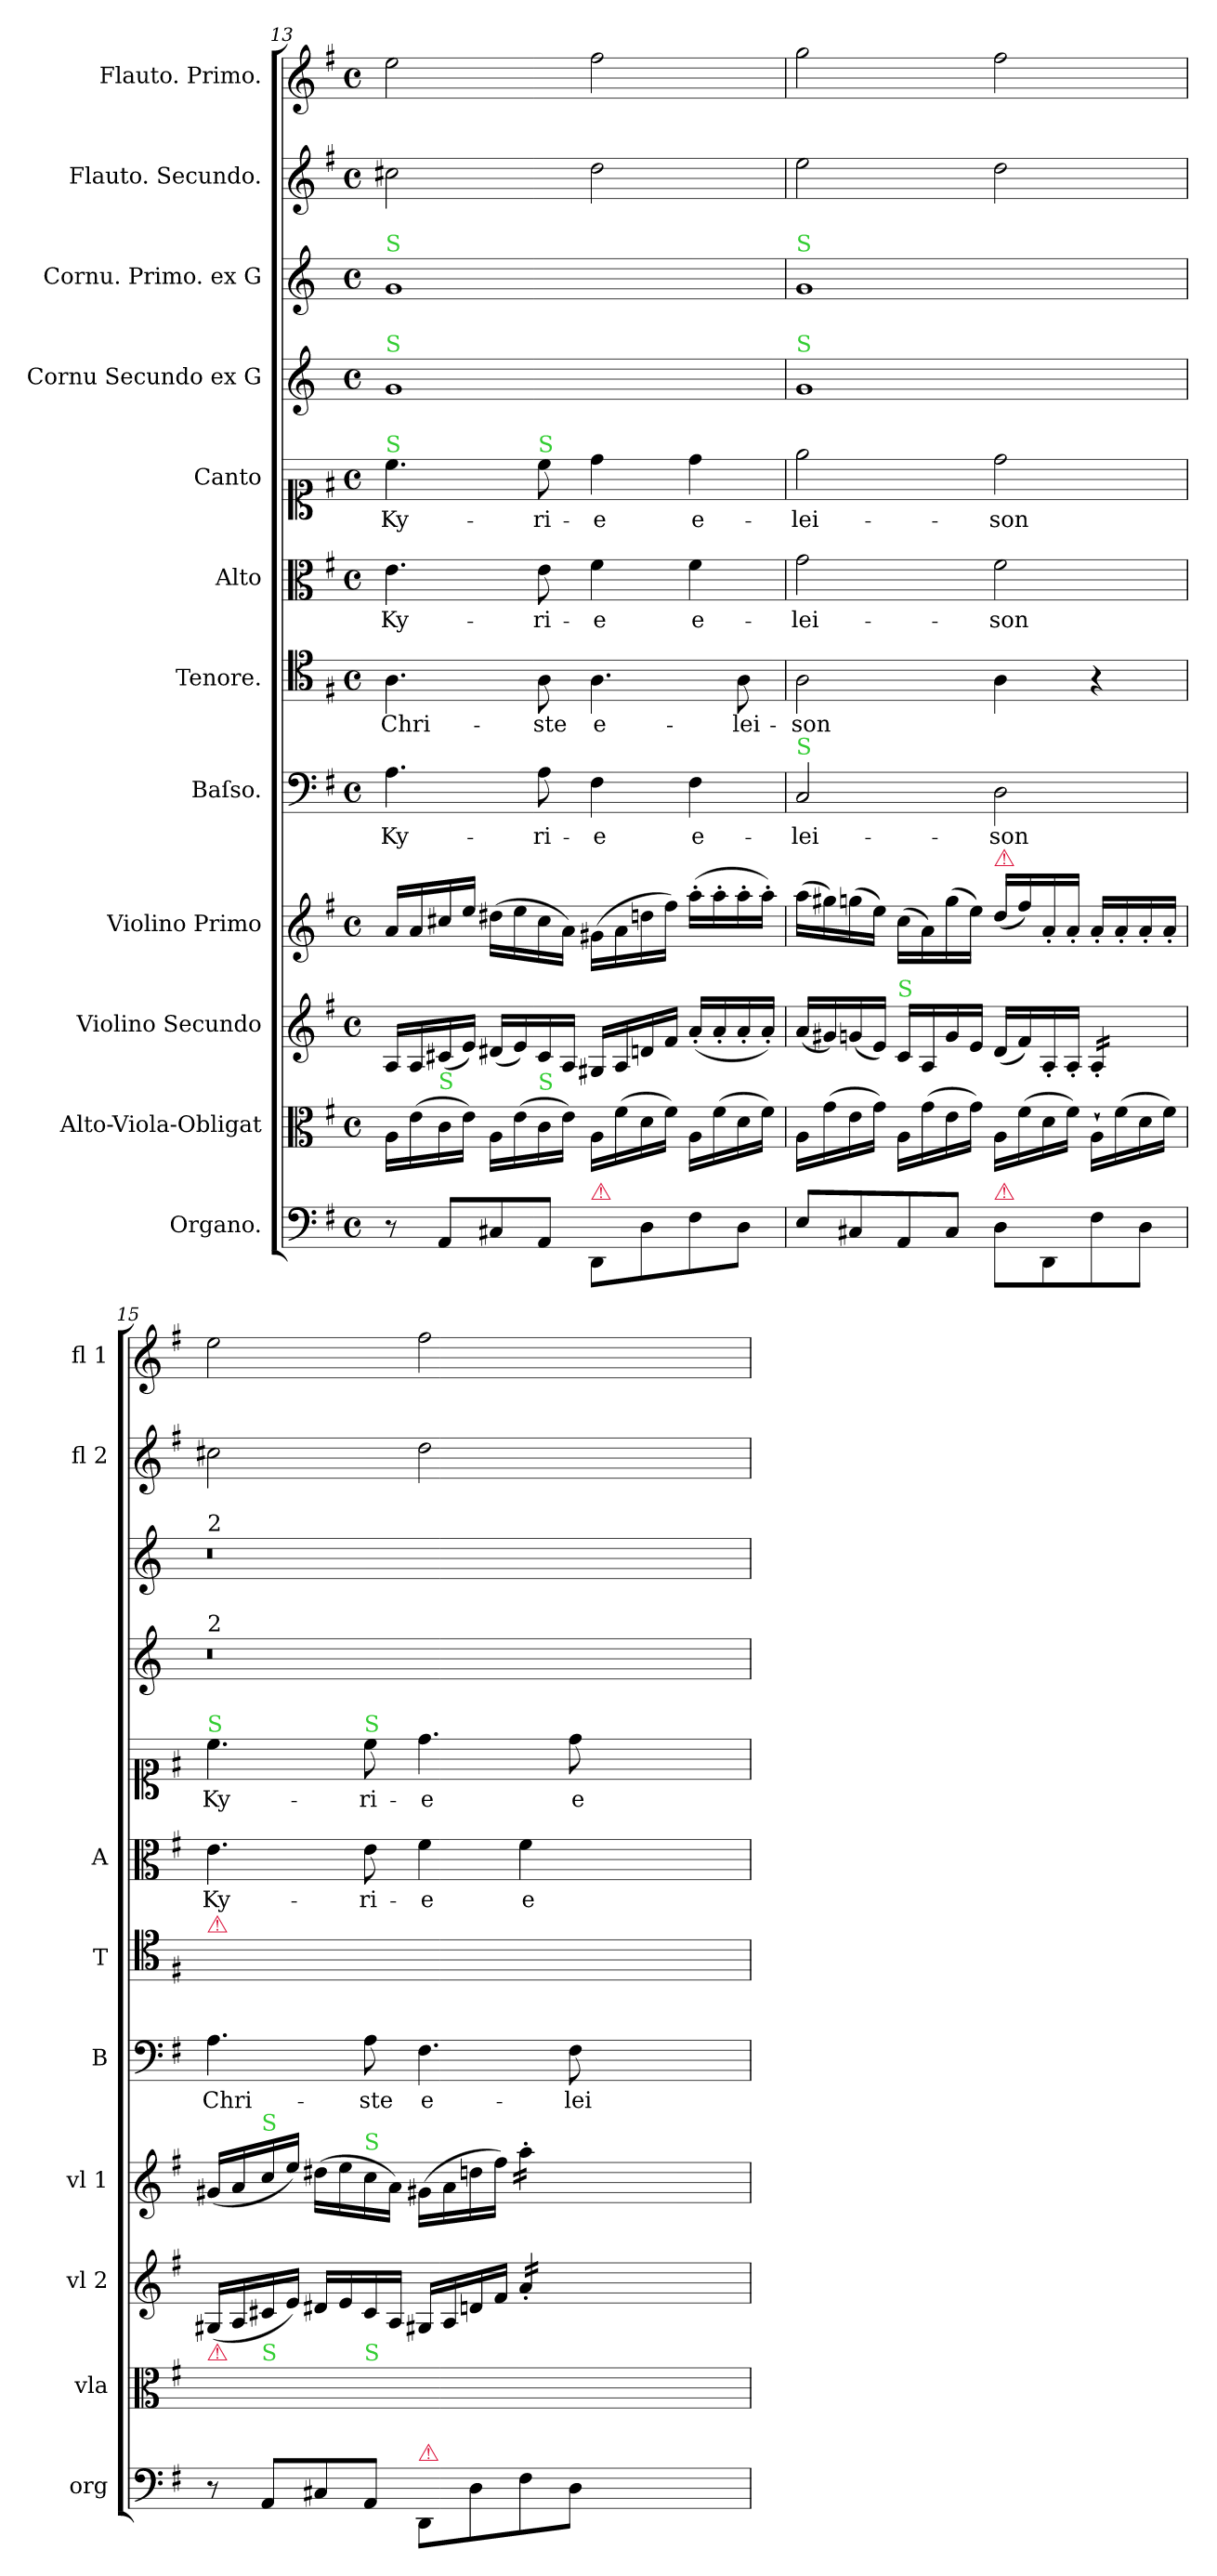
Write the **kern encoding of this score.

**kern	**dynam	**kern	**kern	**dynam	**kern	**dynam	**kern	**text	**kern	**text	**kern	**text	**kern	**text	**dynam	**kern	**kern	**kern	**dynam	**kern	**dynam
*part12	*part12	*part11	*part10	*part10	*part9	*part9	*part8	*part8	*part7	*part7	*part6	*part6	*part5	*part5	*part5	*part4	*part3	*part2	*part2	*part1	*part1
*staff12	*staff12	*staff11	*staff10	*staff10	*staff9	*staff9	*staff8	*staff8	*staff7	*staff7	*staff6	*staff6	*staff5	*staff5	*staff5	*staff4	*staff3	*staff2	*staff2	*staff1	*staff1
*I"Organo.	*	*I"Alto-Viola-Obligat	*I"Violino Secundo	*	*I"Violino Primo	*	*I"Baſso.	*	*I"Tenore.	*	*I"Alto	*	*I"Canto	*	*	*I"Cornu Secundo ex G	*I"Cornu. Primo. ex G	*I"Flauto. Secundo.	*	*I"Flauto. Primo.	*
*I'org	*	*I'vla	*I'vl 2	*	*I'vl 1	*	*I'B	*	*I'T	*	*I'A	*	*	*	*	*	*	*I'fl 2	*	*I'fl 1	*
*clefF4	*	*clefC3	*clefG2	*	*clefG2	*	*clefF4	*	*clefC4	*	*clefC3	*	*clefC1	*	*	*clefG2	*clefG2	*clefG2	*	*clefG2	*
*	*	*	*	*	*	*	*	*	*	*	*	*	*	*	*	*ITrd3c5	*ITrd3c5	*	*	*	*
*k[f#]	*	*k[f#]	*k[f#]	*	*k[f#]	*	*k[f#]	*	*k[f#]	*	*k[f#]	*	*k[f#]	*	*	*k[f#]	*k[f#]	*k[f#]	*	*k[f#]	*
*G:	*	*G:	*G:	*	*G:	*	*G:	*	*G:	*	*G:	*	*G:	*	*	*G:	*G:	*G:	*	*G:	*
*M4/4	*	*M4/4	*M4/4	*	*M4/4	*	*M4/4	*	*M4/4	*	*M4/4	*	*M4/4	*	*	*M4/4	*M4/4	*M4/4	*	*M4/4	*
*met(c)	*	*met(c)	*met(c)	*	*met(c)	*	*met(c)	*	*met(c)	*	*met(c)	*	*met(c)	*	*	*met(c)	*met(c)	*met(c)	*	*met(c)	*
=13	=13	=13	=13	=13	=13	=13	=13	=13	=13	=13	=13	=13	=13	=13	=13	=13	=13	=13	=13	=13	=13
!	!	!	!	!	!	!	!	!	!	!	!	!	!	!	!	!	!LO:TX:a:color=limegreen:t=S	!	!	!	!
!	!	!	!	!	!	!	!	!	!	!	!	!	!	!	!	!LO:TX:a:color=limegreen:t=S	!	!	!	!	!
!	!	!	!	!	!	!	!	!	!	!	!	!	!LO:TX:a:color=limegreen:t=S	!	!	!	!	!	!	!	!
!	!	!	!	!LO:DY:b	!	!LO:DY:b	!	!	!	!	!	!	!	!	!LO:DY:b	!	!	!	!LO:DY:b	!	!LO:DY:b
8r	.	16A\LL	16A/LL	forte	16a/LL	forte	4.A\	Ky-	4.A\	Chri-	4.e\	Ky-	4.cc\	Ky-	for	1d	1d	2cc#X\	for	2ee\	forte
.	.	(16e\	16A/	.	16a/	.	.	.	.	.	.	.	.	.	.	.	.	.	.	.	.
!	!	!LO:TX:a:color=limegreen:t=S	!	!	!	!	!	!	!	!	!	!	!	!	!	!	!	!	!	!	!
!	!LO:DY:b	!	!	!	!	!	!	!	!	!	!	!	!	!	!	!	!	!	!	!	!
8AA/L	forte	16c\	(16c#X/	.	16cc#X/	.	.	.	.	.	.	.	.	.	.	.	.	.	.	.	.
.	.	16e\JJ)	16e/JJ)	.	16ee/JJ	.	.	.	.	.	.	.	.	.	.	.	.	.	.	.	.
8C#X/	.	16A\LL	(16d#X/LL	.	(16dd#X\LL	.	.	.	.	.	.	.	.	.	.	.	.	.	.	.	.
.	.	(16e\	16e/)	.	16ee\	.	.	.	.	.	.	.	.	.	.	.	.	.	.	.	.
!	!	!	!	!	!	!	!	!	!	!	!	!	!LO:TX:a:color=limegreen:t=S	!	!	!	!	!	!	!	!
!	!	!LO:TX:a:color=limegreen:t=S	!	!	!	!	!	!	!	!	!	!	!	!	!	!	!	!	!	!	!
8AA/J	.	16c\	16c#/	.	16cc#\	.	8A\	-ri-	8A\	-ste	8e\	-ri-	8cc\	-ri-	.	.	.	.	.	.	.
.	.	16e\JJ)	16A/JJ	.	16a\JJ)	.	.	.	.	.	.	.	.	.	.	.	.	.	.	.	.
!LO:TX:a:color=crimson:t=⚠	!	!	!	!	!	!	!	!	!	!	!	!	!	!	!	!	!	!	!	!	!
8DD/L	.	16A\LL	16G#X/LL	.	(16g#X\LL	.	4F#\	-e	4.A\	e-	4f#\	-e	4dd\	-e	.	.	.	2dd\	.	2ff#\	.
.	.	(16f#\	16A/	.	16a\	.	.	.	.	.	.	.	.	.	.	.	.	.	.	.	.
8D\	.	16d\	16dn/	.	16ddn\	.	.	.	.	.	.	.	.	.	.	.	.	.	.	.	.
.	.	16f#\JJ)	16f#/JJ	.	16ff#\JJ)	.	.	.	.	.	.	.	.	.	.	.	.	.	.	.	.
8F#\	.	16A\LL	(16a'/LL	.	(16aa'\LL	.	4F#\	e-	.	.	4f#\	e-	4dd\	e-	.	.	.	.	.	.	.
.	.	(16f#\	16a'/	.	16aa'\	.	.	.	.	.	.	.	.	.	.	.	.	.	.	.	.
8D\J	.	16d\	16a'/	.	16aa'\	.	.	.	8A\	-lei-	.	.	.	.	.	.	.	.	.	.	.
.	.	16f#\JJ)	16a'/JJ)	.	16aa'\JJ)	.	.	.	.	.	.	.	.	.	.	.	.	.	.	.	.
=14	=14	=14	=14	=14	=14	=14	=14	=14	=14	=14	=14	=14	=14	=14	=14	=14	=14	=14	=14	=14	=14
!	!	!	!	!	!	!	!	!	!	!	!	!	!	!	!	!	!LO:TX:a:color=limegreen:t=S	!	!	!	!
!	!	!	!	!	!	!	!	!	!	!	!	!	!	!	!	!LO:TX:a:color=limegreen:t=S	!	!	!	!	!
!	!	!	!	!	!	!	!LO:TX:a:color=limegreen:t=S	!	!	!	!	!	!	!	!	!	!	!	!	!	!
8E/L	.	16A\LL	(16a/LL	.	(16aa\LL	.	2C/	-lei-	2A\	-son	2g\	-lei-	2ee\	-lei-	.	1d	1d	2ee\	.	2gg\	.
.	.	(16g\	16g#X/)	.	16gg#X\)	.	.	.	.	.	.	.	.	.	.	.	.	.	.	.	.
8C#X/	.	16e\	(16gn/	.	(16ggn\	.	.	.	.	.	.	.	.	.	.	.	.	.	.	.	.
.	.	16g\JJ)	16e/JJ)	.	16ee\JJ)	.	.	.	.	.	.	.	.	.	.	.	.	.	.	.	.
!	!	!	!LO:TX:a:color=limegreen:t=S	!	!	!	!	!	!	!	!	!	!	!	!	!	!	!	!	!	!
8AA/	.	16A\LL	16c/LL	.	(16cc\LL	.	.	.	.	.	.	.	.	.	.	.	.	.	.	.	.
.	.	(16g\	16A/	.	16a\)	.	.	.	.	.	.	.	.	.	.	.	.	.	.	.	.
8C#/J	.	16e\	16g/	.	(16gg\	.	.	.	.	.	.	.	.	.	.	.	.	.	.	.	.
.	.	16g\JJ)	16e/JJ	.	16ee\JJ)	.	.	.	.	.	.	.	.	.	.	.	.	.	.	.	.
!	!	!	!	!	!LO:TX:a:color=crimson:t=⚠	!	!	!	!	!	!	!	!	!	!	!	!	!	!	!	!
!LO:TX:a:color=crimson:t=⚠	!	!	!	!	!	!	!	!	!	!	!	!	!	!	!	!	!	!	!	!	!
8D\L	.	16A\LL	(16d/LL	.	(16dd\LL	.	2D\	-son	4A\	.	2f#\	-son	2dd\	-son	.	.	.	2dd\	.	2ff#\	.
.	.	(16f#\	16f#/)	.	16ff#\)	.	.	.	.	.	.	.	.	.	.	.	.	.	.	.	.
8DD/	.	16d\	16A'/	.	16a'/	.	.	.	.	.	.	.	.	.	.	.	.	.	.	.	.
.	.	16f#\JJ)	16A'/JJ	.	16a'/JJ	.	.	.	.	.	.	.	.	.	.	.	.	.	.	.	.
!	!	!	!LO:TX:a:color=crimson:t=⚠	!	!	!	!	!	!	!	!	!	!	!	!	!	!	!	!	!	!
*	*	*	*tremolo	*	*	*	*	*	*	*	*	*	*	*	*	*	*	*	*	*	*
8F#\	.	16A`\LL	16A'/LL	.	16a'/LL	.	.	.	4r	.	.	.	.	.	.	.	.	.	.	.	.
.	.	(16f#\	16A'/	.	16a'/	.	.	.	.	.	.	.	.	.	.	.	.	.	.	.	.
8D\J	.	16d\	16A'/	.	16a'/	.	.	.	.	.	.	.	.	.	.	.	.	.	.	.	.
.	.	16f#\JJ)	16A'/JJ	.	16a'/JJ	.	.	.	.	.	.	.	.	.	.	.	.	.	.	.	.
*	*	*	*Xtremolo	*	*	*	*	*	*	*	*	*	*	*	*	*	*	*	*	*	*
=15	=15	=15	=15	=15	=15	=15	=15	=15	=15	=15	=15	=15	=15	=15	=15	=15	=15	=15	=15	=15	=15
!	!	!	!	!	!	!	!	!	!	!	!	!	!	!	!	!	!LO:TX:a:t=2	!	!	!	!
!	!	!	!	!	!	!	!	!	!	!	!	!	!	!	!	!LO:TX:a:t=2	!	!	!	!	!
!	!	!	!	!	!	!	!	!	!	!	!	!	!LO:TX:a:color=limegreen:t=S	!	!	!	!	!	!	!	!
!	!	!	!	!	!	!	!	!	!LO:TX:a:color=crimson:t=⚠	!	!	!	!	!	!	!	!	!	!	!	!
!	!	!LO:TX:a:color=crimson:t=⚠	!	!	!	!	!	!	!	!	!	!	!	!	!	!	!	!	!	!	!
!	!	!	!	!LO:DY:b	!	!LO:DY:b	!	!	!	!	!	!	!	!	!LO:DY:b	!	!	!	!	!	!LO:DY:b
8r	.	16A\LLyy	(16G#X/LL	piano	(16g#X/LL	piano	4.A\	Chri-	1ryy	.	4.e\	Ky-	4.cc\	Ky-	piano.	0r	0r	2cc#X\	.	2ee\	piano
.	.	(16e\yy	16A/	.	16a/	.	.	.	.	.	.	.	.	.	.	.	.	.	.	.	.
!	!	!	!	!	!LO:TX:a:color=limegreen:t=S	!	!	!	!	!	!	!	!	!	!	!	!	!	!	!	!
!	!	!LO:TX:a:color=limegreen:t=S	!	!	!	!	!	!	!	!	!	!	!	!	!	!	!	!	!	!	!
!	!LO:DY:b	!	!	!	!	!	!	!	!	!	!	!	!	!	!	!	!	!	!	!	!
8AA/L	piano	16c\yy	16c#X/	.	16cc/	.	.	.	.	.	.	.	.	.	.	.	.	.	.	.	.
.	.	16e\JJyy)	16e/JJ)	.	16ee/JJ)	.	.	.	.	.	.	.	.	.	.	.	.	.	.	.	.
8C#X/	.	16A\LLyy	16d#X/LL	.	(16dd#X\LL	.	.	.	.	.	.	.	.	.	.	.	.	.	.	.	.
.	.	(16e\yy	16e/	.	16ee\	.	.	.	.	.	.	.	.	.	.	.	.	.	.	.	.
!	!	!	!	!	!	!	!	!	!	!	!	!	!LO:TX:a:color=limegreen:t=S	!	!	!	!	!	!	!	!
!	!	!	!	!	!LO:TX:a:color=limegreen:t=S	!	!	!	!	!	!	!	!	!	!	!	!	!	!	!	!
!	!	!LO:TX:a:color=limegreen:t=S	!	!	!	!	!	!	!	!	!	!	!	!	!	!	!	!	!	!	!
8AA/J	.	16c\yy	16c#/	.	16cc\	.	8A\	-ste	.	.	8e\	-ri-	8cc\	-ri-	.	.	.	.	.	.	.
.	.	16e\JJyy)	16A/JJ	.	16a\JJ)	.	.	.	.	.	.	.	.	.	.	.	.	.	.	.	.
!LO:TX:a:color=crimson:t=⚠	!	!	!	!	!	!	!	!	!	!	!	!	!	!	!	!	!	!	!	!	!
8DD/L	.	16A\LLyy	16G#X/LL	.	(16g#X\LL	.	4.F#\	e-	.	.	4f#\	-e	4.dd\	-e	.	.	.	2dd\	.	2ff#\	.
.	.	(16f#\yy	16A/	.	16a\	.	.	.	.	.	.	.	.	.	.	.	.	.	.	.	.
8D\	.	16d\yy	16dn/	.	16ddn\	.	.	.	.	.	.	.	.	.	.	.	.	.	.	.	.
.	.	16f#\JJyy)	16f#/JJ	.	16ff#\JJ)	.	.	.	.	.	.	.	.	.	.	.	.	.	.	.	.
!	!	!	!	!	!LO:TX:a:color=crimson:t=⚠	!	!	!	!	!	!	!	!	!	!	!	!	!	!	!	!
!	!	!	!LO:TX:a:color=crimson:t=⚠	!	!	!	!	!	!	!	!	!	!	!	!	!	!	!	!	!	!
*	*	*	*tremolo	*	*	*	*	*	*	*	*	*	*	*	*	*	*	*	*	*	*
*	*	*	*	*	*tremolo	*	*	*	*	*	*	*	*	*	*	*	*	*	*	*	*
8F#\	.	16A\LLyy	16a'/LL	.	16aa'\LL	.	.	.	.	.	4f#\	e-	.	.	.	.	.	.	.	.	.
.	.	(16f#\yy	16a'/	.	16aa'\	.	.	.	.	.	.	.	.	.	.	.	.	.	.	.	.
8D\J	.	16d\yy	16a'/	.	16aa'\	.	8F#\	-lei-	.	.	.	.	8dd\	e-	.	.	.	.	.	.	.
.	.	16f#\JJyy)	16a'/JJ	.	16aa'\JJ	.	.	.	.	.	.	.	.	.	.	.	.	.	.	.	.
*	*	*	*	*	*Xtremolo	*	*	*	*	*	*	*	*	*	*	*	*	*	*	*	*
*	*	*	*Xtremolo	*	*	*	*	*	*	*	*	*	*	*	*	*	*	*	*	*	*
1ryy	.	1ryy	1ryy	.	1ryy	.	1ryy	.	1ryy	.	1ryy	.	1ryy	.	.	.	.	1ryy	.	1ryy	.
=	=	=	=	=	=	=	=	=	=	=	=	=	=	=	=	=	=	=	=	=	=
*-	*-	*-	*-	*-	*-	*-	*-	*-	*-	*-	*-	*-	*-	*-	*-	*-	*-	*-	*-	*-	*-
